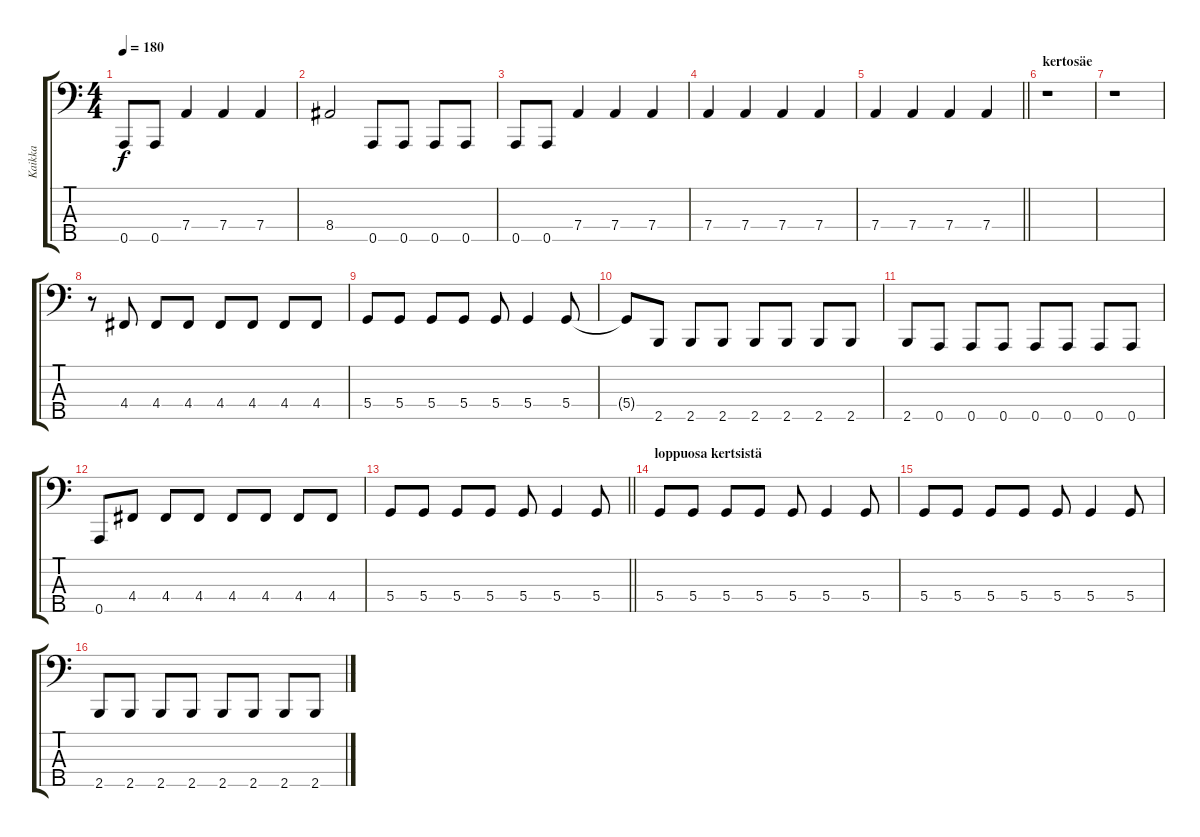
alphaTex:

\track ("Kaikka" "Kaikka") {instrument electricbasspick}
\staff {score tabs}
\tuning (G2 D2 A1 D1 A0) {hide}
\ts (4 4)
\tempo 180
\clef f4
\ks c
0.5.8{dy f} 0.5.8 7.4.4 7.4.4 7.4.4 |
8.4.2 0.5.8 0.5.8 0.5.8 0.5.8 |
0.5.8 0.5.8 7.4.4 7.4.4 7.4.4 |
7.4.4 7.4.4 7.4.4 7.4.4 |
\barLineRight lightlight
7.4.4 7.4.4 7.4.4 7.4.4 |
\section ("" "kertosäe")
r.1 |
r.1 |
r.8 4.4.8 4.4.8 4.4.8 4.4.8 4.4.8 4.4.8 4.4.8 |
5.4.8 5.4.8 5.4.8 5.4.8 5.4.8 5.4.4 5.4.8 |
5.4{t}.8 2.5.8 2.5.8 2.5.8 2.5.8 2.5.8 2.5.8 2.5.8 |
2.5.8 0.5.8 0.5.8 0.5.8 0.5.8 0.5.8 0.5.8 0.5.8 |
0.5.8 4.4.8 4.4.8 4.4.8 4.4.8 4.4.8 4.4.8 4.4.8 |
\barLineRight lightlight
5.4.8 5.4.8 5.4.8 5.4.8 5.4.8 5.4.4 5.4.8 |
\section ("" "loppuosa kertsistä")
5.4.8 5.4.8 5.4.8 5.4.8 5.4.8 5.4.4 5.4.8 |
5.4.8 5.4.8 5.4.8 5.4.8 5.4.8 5.4.4 5.4.8 |
2.5.8 2.5.8 2.5.8 2.5.8 2.5.8 2.5.8 2.5.8 2.5.8
